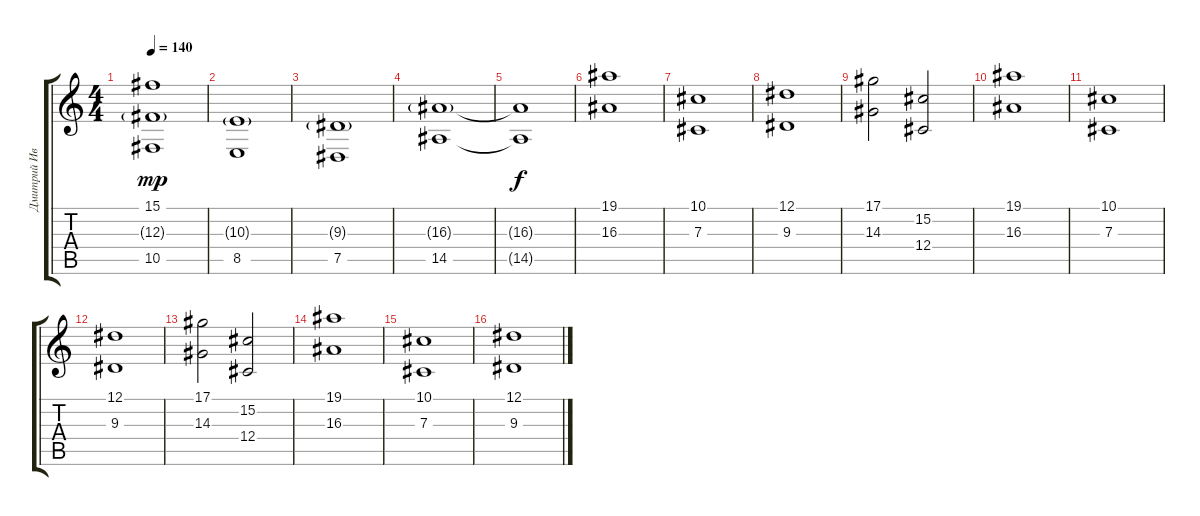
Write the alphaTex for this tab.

\track ("Дмитрий Иванов" "Дмитрий Ив") {instrument viola}
\staff {score tabs}
\tuning (Eb4 Bb3 Gb3 Db3 Ab2 Eb2) {hide}
\ts (4 4)
\tempo 140
\clef g2
\ks c
(15.1 12.3{g} 10.5).1{dy mp} |
(10.3{g} 8.5).1 |
(9.3{g} 7.5).1 |
(16.3{g} 14.5).1 |
(16.3{t} 14.5{t}).1{dy f} |
(19.1 16.3).1 |
(10.1 7.3).1 |
(12.1 9.3).1 |
(17.1 14.3).2 (15.2 12.4).2 |
(19.1 16.3).1 |
(10.1 7.3).1 |
(12.1 9.3).1 |
(17.1 14.3).2 (15.2 12.4).2 |
(19.1 16.3).1 |
(10.1 7.3).1 |
(12.1 9.3).1
